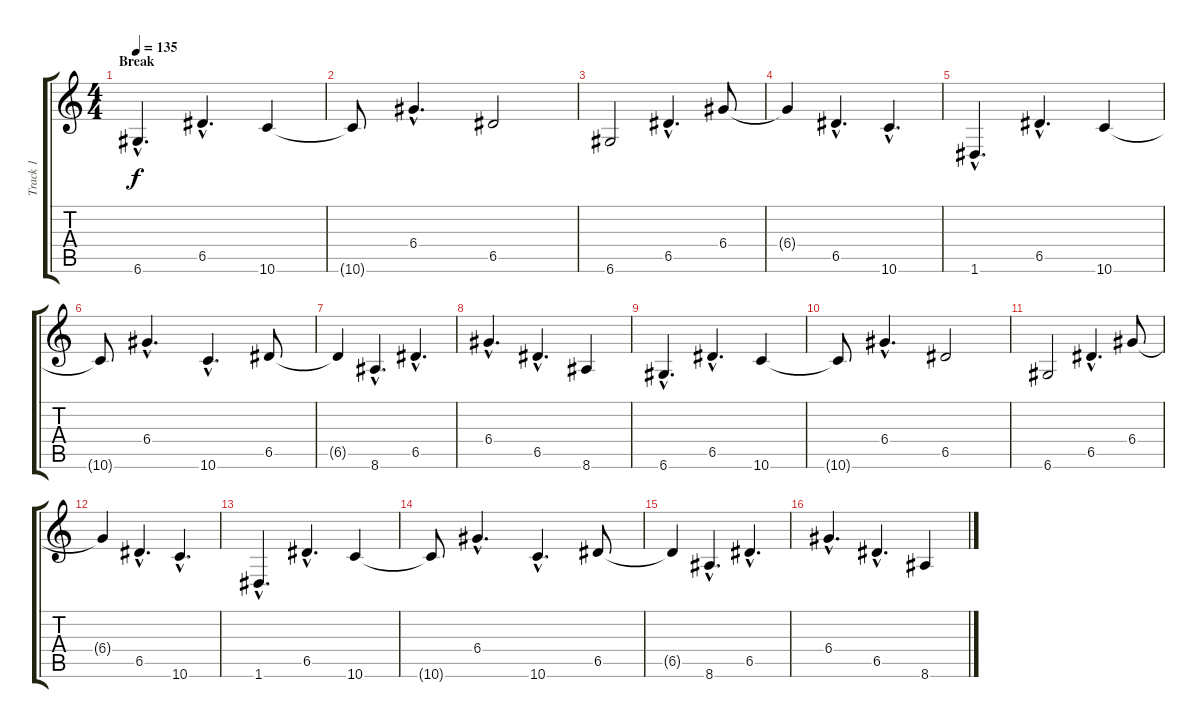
\track ("Track 1" "Track 1") {instrument electricbassfinger}
\staff {score tabs}
\tuning (E4 B3 G3 D3 A2 D2) {hide}
\ts (4 4)
\section ("" "Break")
\tempo 135
\clef g2
\ks c
6.6{hac}.4{d dy f} 6.5{hac}.4{d} 10.6.4 |
10.6{t}.8 6.4{hac}.4{d} 6.5.2 |
6.6.2 6.5{hac}.4{d} 6.4.8 |
6.4{t}.4 6.5{hac}.4{d} 10.6{hac}.4{d} |
1.6{hac}.4{d} 6.5{hac}.4{d} 10.6.4 |
10.6{t}.8 6.4{hac}.4{d} 10.6{hac}.4{d} 6.5.8 |
6.5{t}.4 8.6{hac}.4{d} 6.5{hac}.4{d} |
6.4{hac}.4{d} 6.5{hac}.4{d} 8.6.4 |
6.6{hac}.4{d} 6.5{hac}.4{d} 10.6.4 |
10.6{t}.8 6.4{hac}.4{d} 6.5.2 |
6.6.2 6.5{hac}.4{d} 6.4.8 |
6.4{t}.4 6.5{hac}.4{d} 10.6{hac}.4{d} |
1.6{hac}.4{d} 6.5{hac}.4{d} 10.6.4 |
10.6{t}.8 6.4{hac}.4{d} 10.6{hac}.4{d} 6.5.8 |
6.5{t}.4 8.6{hac}.4{d} 6.5{hac}.4{d} |
6.4{hac}.4{d} 6.5{hac}.4{d} 8.6.4
